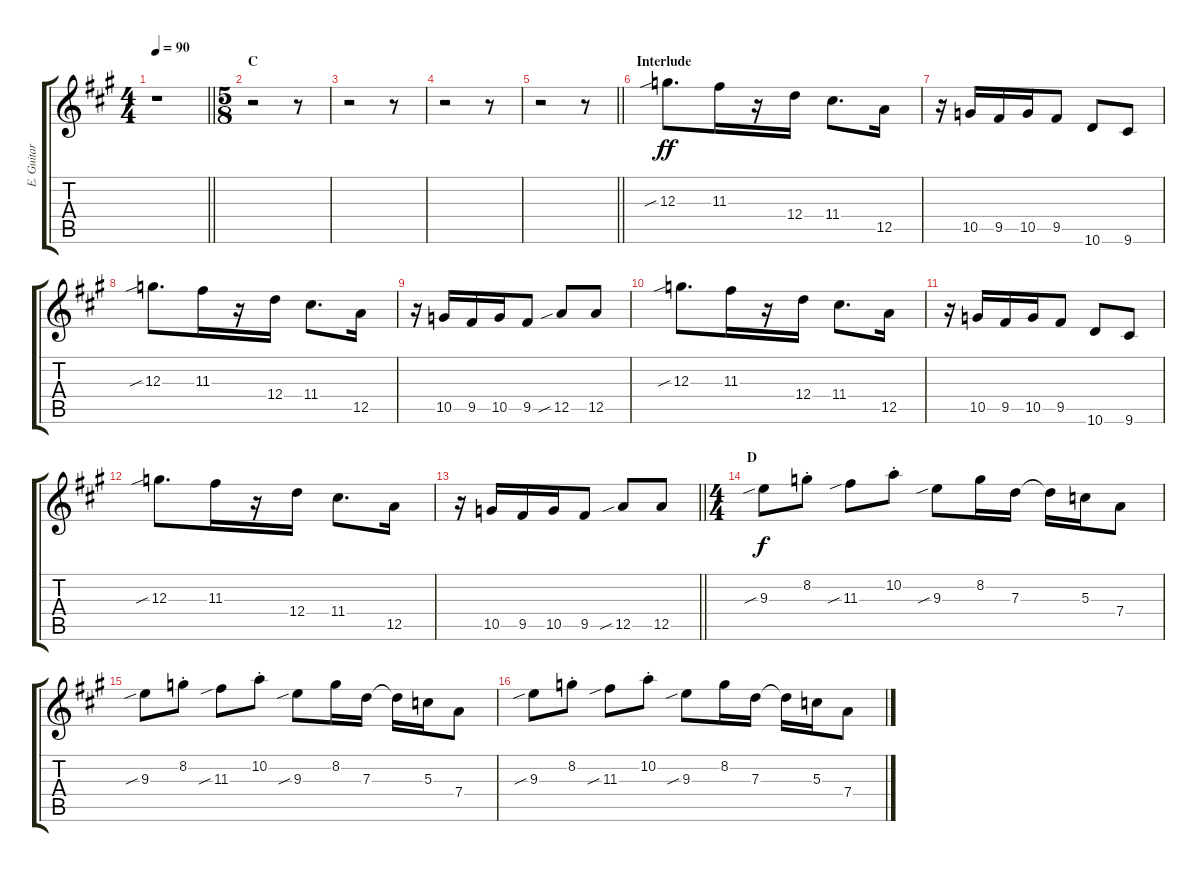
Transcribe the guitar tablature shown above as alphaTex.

\track ("E. Guitar III" "E. Guitar ") {instrument electricguitarjazz}
\staff {score tabs}
\tuning (E4 B3 G3 D3 A2 E2) {hide}
\ts (4 4)
\tempo 90
\clef g2
\barLineRight lightlight
\ks a
r.1{dy f} |
\ts (5 8)
\section ("" "C")
r.2 r.8 |
r.2 r.8 |
r.2 r.8 |
\barLineRight lightlight
r.2 r.8 |
\section ("" "Interlude")
12.3{sib}.8{d dy ff} 11.3.16 r.16 12.4.16 11.4.8{d} 12.5.16 |
r.16 10.5.16 9.5.16 10.5.16 9.5.8 10.6.8 9.6.8 |
12.3{sib}.8{d} 11.3.16 r.16 12.4.16 11.4.8{d} 12.5.16 |
r.16 10.5.16 9.5.16 10.5.16 9.5.8 12.5{sib}.8 12.5.8 |
12.3{sib}.8{d} 11.3.16 r.16 12.4.16 11.4.8{d} 12.5.16 |
r.16 10.5.16 9.5.16 10.5.16 9.5.8 10.6.8 9.6.8 |
12.3{sib}.8{d} 11.3.16 r.16 12.4.16 11.4.8{d} 12.5.16 |
\barLineRight lightlight
r.16 10.5.16 9.5.16 10.5.16 9.5.8 12.5{sib}.8 12.5.8 |
\ts (4 4)
\section ("" "D")
9.3{sib}.8{dy f} 8.2{st}.8 11.3{sib}.8 10.2{st}.8 9.3{sib}.8 8.2.16 7.3.16 7.3{t}.16 5.3.16 7.4.8 |
9.3{sib}.8 8.2{st}.8 11.3{sib}.8 10.2{st}.8 9.3{sib}.8 8.2.16 7.3.16 7.3{t}.16 5.3.16 7.4.8 |
9.3{sib}.8 8.2{st}.8 11.3{sib}.8 10.2{st}.8 9.3{sib}.8 8.2.16 7.3.16 7.3{t}.16 5.3.16 7.4.8
